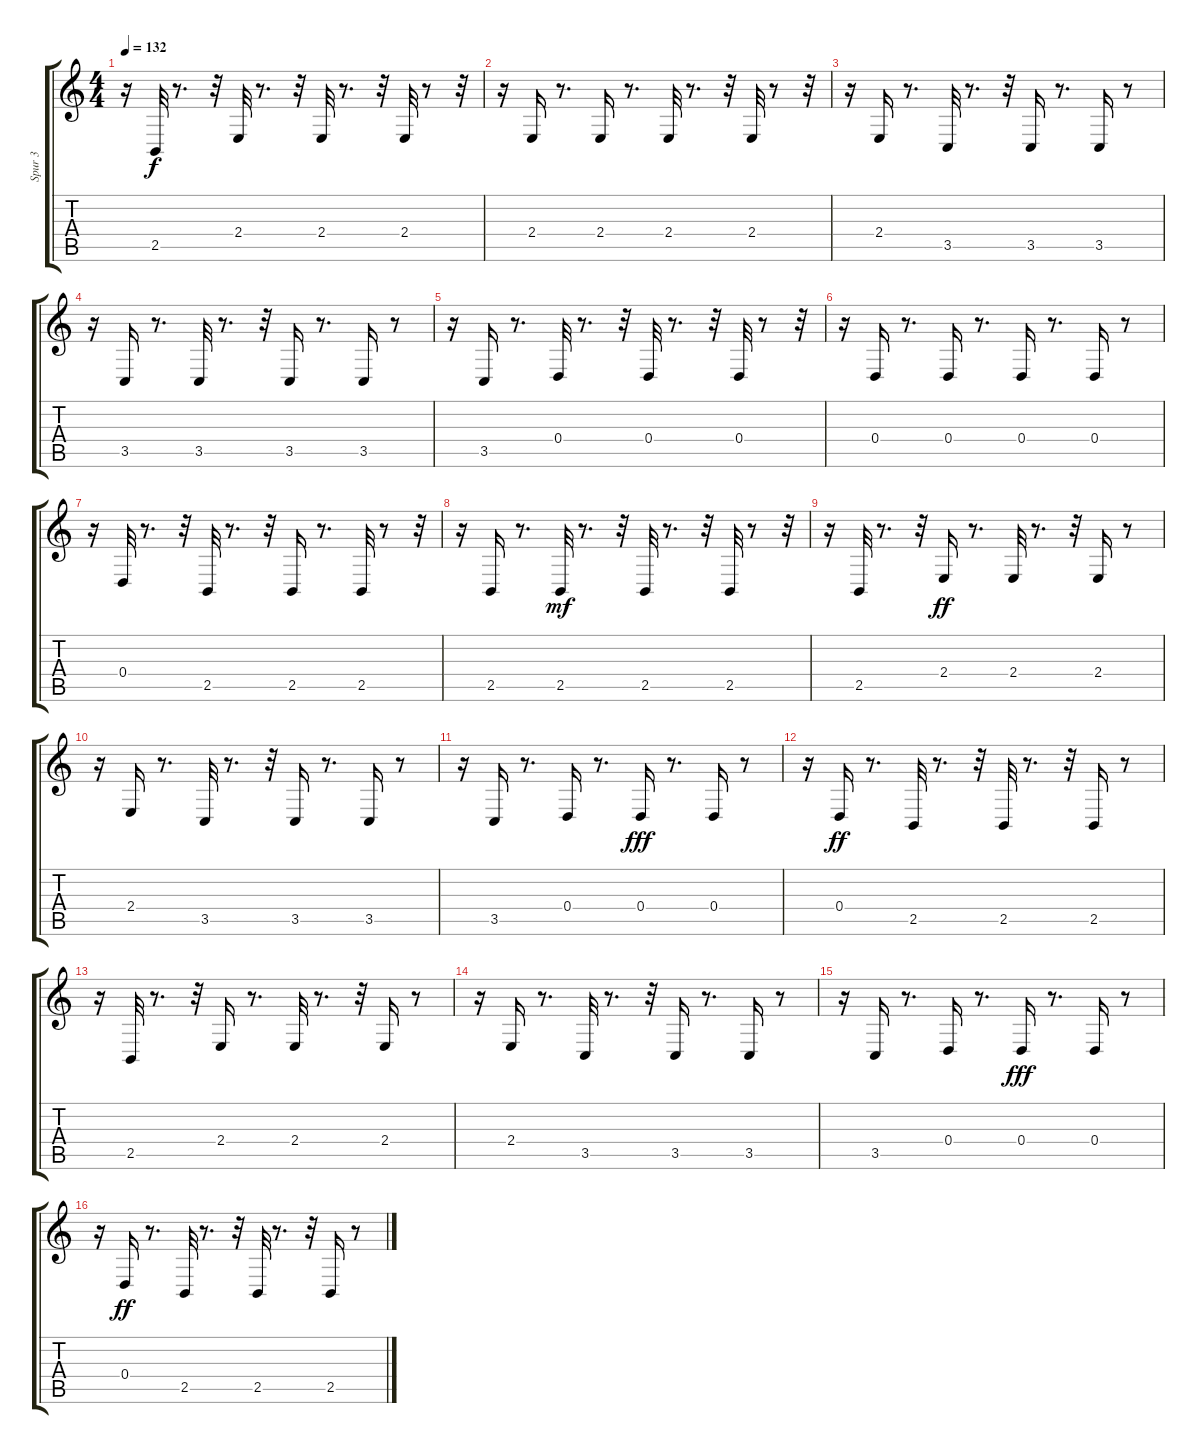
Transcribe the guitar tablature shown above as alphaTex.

\track ("Spur 3" "Spur 3") {instrument percussiveorgan}
\staff {score tabs}
\tuning (E4 B3 G3 D3 A2 E2) {hide}
\ts (4 4)
\tempo 132
\clef g2
\ks c
r.16{dy f} 2.5.32 r.8{d} r.32 2.4.32 r.8{d} r.32 2.4.32 r.8{d} r.32 2.4.32 r.8 r.32 |
r.16 2.4.16 r.8{d} 2.4.16 r.8{d} 2.4.32 r.8{d} r.32 2.4.32 r.8 r.32 |
r.16 2.4.16 r.8{d} 3.5.32 r.8{d} r.32 3.5.16 r.8{d} 3.5.16 r.8 |
r.16 3.5.16 r.8{d} 3.5.32 r.8{d} r.32 3.5.16 r.8{d} 3.5.16 r.8 |
r.16 3.5.16 r.8{d} 0.4.32 r.8{d} r.32 0.4.32 r.8{d} r.32 0.4.32 r.8 r.32 |
r.16 0.4.16 r.8{d} 0.4.16 r.8{d} 0.4.16 r.8{d} 0.4.16 r.8 |
r.16 0.4.32 r.8{d} r.32 2.5.32 r.8{d} r.32 2.5.16 r.8{d} 2.5.32 r.8 r.32 |
r.16 2.5.16 r.8{d} 2.5.32{dy mf} r.8{d} r.32 2.5.32 r.8{d} r.32 2.5.32 r.8 r.32 |
r.16 2.5.32 r.8{d} r.32 2.4.16{dy ff} r.8{d} 2.4.32 r.8{d} r.32 2.4.16 r.8 |
r.16 2.4.16 r.8{d} 3.5.32 r.8{d} r.32 3.5.16 r.8{d} 3.5.16 r.8 |
r.16 3.5.16 r.8{d} 0.4.16 r.8{d} 0.4.16{dy fff} r.8{d} 0.4.16 r.8 |
r.16 0.4.16{dy ff} r.8{d} 2.5.32 r.8{d} r.32 2.5.32 r.8{d} r.32 2.5.16 r.8 |
r.16 2.5.32 r.8{d} r.32 2.4.16 r.8{d} 2.4.32 r.8{d} r.32 2.4.16 r.8 |
r.16 2.4.16 r.8{d} 3.5.32 r.8{d} r.32 3.5.16 r.8{d} 3.5.16 r.8 |
r.16 3.5.16 r.8{d} 0.4.16 r.8{d} 0.4.16{dy fff} r.8{d} 0.4.16 r.8 |
r.16 0.4.16{dy ff} r.8{d} 2.5.32 r.8{d} r.32 2.5.32 r.8{d} r.32 2.5.16 r.8
